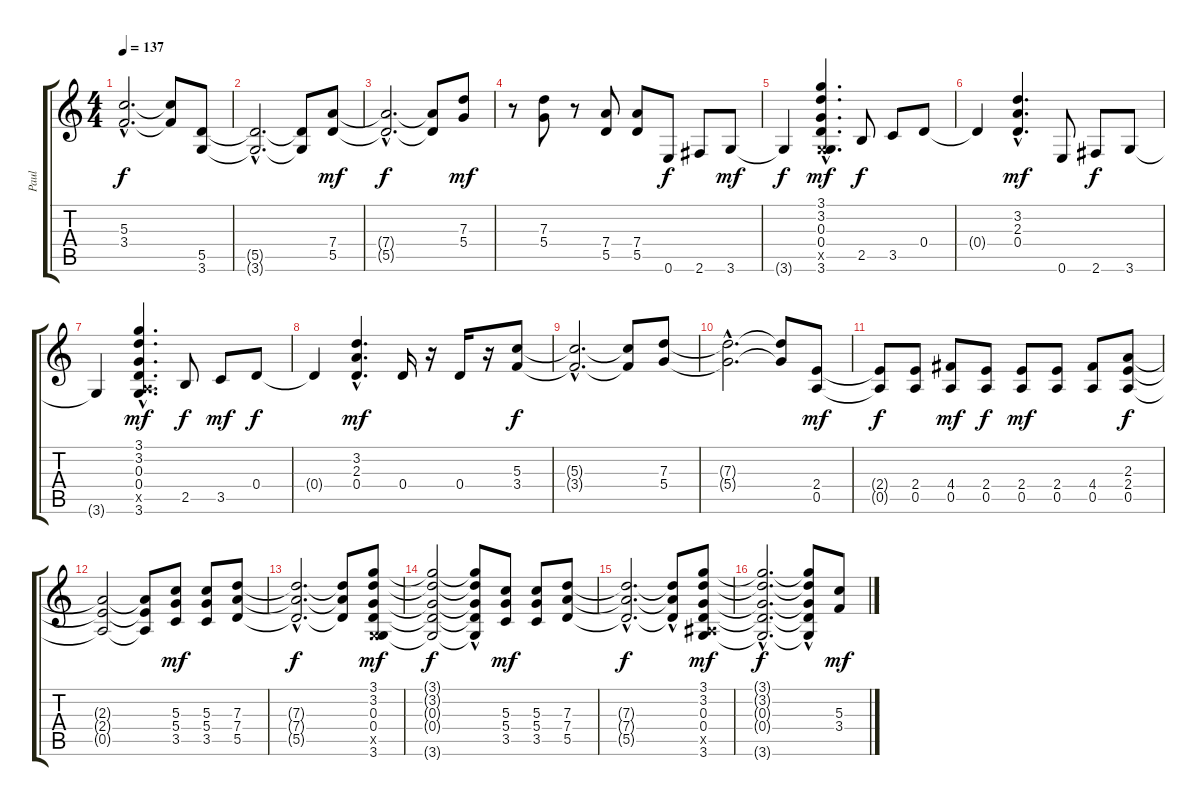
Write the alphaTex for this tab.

\track ("Paul" "Paul") {instrument distortionguitar}
\staff {score tabs}
\tuning (E4 B3 G3 D3 A2 E2) {hide}
\ts (4 4)
\tempo 137
\clef g2
\ks c
(5.3{hac t} 3.4{hac t}).2{d dy f} (5.3{t} 3.4{t}).8 (5.5 3.6).8 |
(5.5{hac t} 3.6{hac t}).2{d} (5.5{t} 3.6{t}).8 (7.4 5.5).8{dy mf} |
(7.4{hac t} 5.5{hac t}).2{d dy f} (7.4{t} 5.5{t}).8 (7.3 5.4).8{dy mf} |
r.8 (7.3 5.4).8 r.8 (7.4 5.5).8 (7.4 5.5).8 0.6.8{dy f} 2.6.8 3.6.8{dy mf} |
3.6{t}.4{dy f} (3.1{hac} 3.2{hac} 0.3{hac} 0.4{hac} -2.5{hac x} 3.6{hac}).4{d dy mf} 2.5.8{dy f} 3.5.8 0.4.8 |
0.4{t}.4 (3.2{hac} 2.3{hac} 0.4{hac}).4{d dy mf} 0.6.8 2.6.8{dy f} 3.6.8 |
3.6{t}.4 (3.1{hac} 3.2{hac} 0.3{hac} 0.4{hac} 0.5{hac x} 3.6{hac}).4{d dy mf} 2.5.8{dy f} 3.5.8{dy mf} 0.4.8{dy f} |
0.4{t}.4 (3.2{hac} 2.3{hac} 0.4).4{d dy mf} 0.4.16 r.16 0.4.16 r.16 (5.3 3.4).8{dy f} |
(5.3{hac t} 3.4{hac t}).2{d} (5.3{t} 3.4{t}).8 (7.3 5.4).8 |
(7.3{hac t} 5.4{hac t}).2{d} (7.3{t} 5.4{t}).8 (2.4 0.5).8{dy mf} |
(2.4{t} 0.5{t}).8{dy f} (2.4 0.5).8 (4.4 0.5).8{dy mf} (2.4 0.5).8{dy f} (2.4 0.5).8{dy mf} (2.4 0.5).8 (4.4 0.5).8 (2.3 2.4 0.5).8{dy f} |
(2.3{t} 2.4{t} 0.5{t}).2 (2.3{t} 2.4{t} 0.5{t}).8 (5.3 5.4 3.5).8{dy mf} (5.3 5.4 3.5).8 (7.3 7.4 5.5).8 |
(7.3{hac t} 7.4{hac t} 5.5{hac t}).2{d dy f} (7.3{t} 7.4{t} 5.5{t}).8 (3.1 3.2 0.3 0.4 -2.5{x} 3.6).8{dy mf} |
(3.1{t} 3.2{t} 0.3{t} 0.4{t} 3.6{t}).2{dy f} (3.1{hac t} 3.2{t} 0.3{t} 0.4{t} 3.6{t}).8 (5.3 5.4 3.5).8{dy mf} (5.3 5.4 3.5).8 (7.3 7.4 5.5).8 |
(7.3{hac t} 7.4{hac t} 5.5{hac t}).2{d dy f} (7.3{t} 7.4{hac t} 5.5{t}).8 (3.1 3.2 0.3 0.4 1.5{x} 3.6).8{dy mf} |
(3.1{hac t} 3.2{hac t} 0.3{hac t} 0.4{hac t} 3.6{hac t}).2{d dy f} (3.1{t} 3.2{t} 0.3{t} 0.4{t} 3.6{hac t}).8 (5.3 3.4).8{dy mf}
